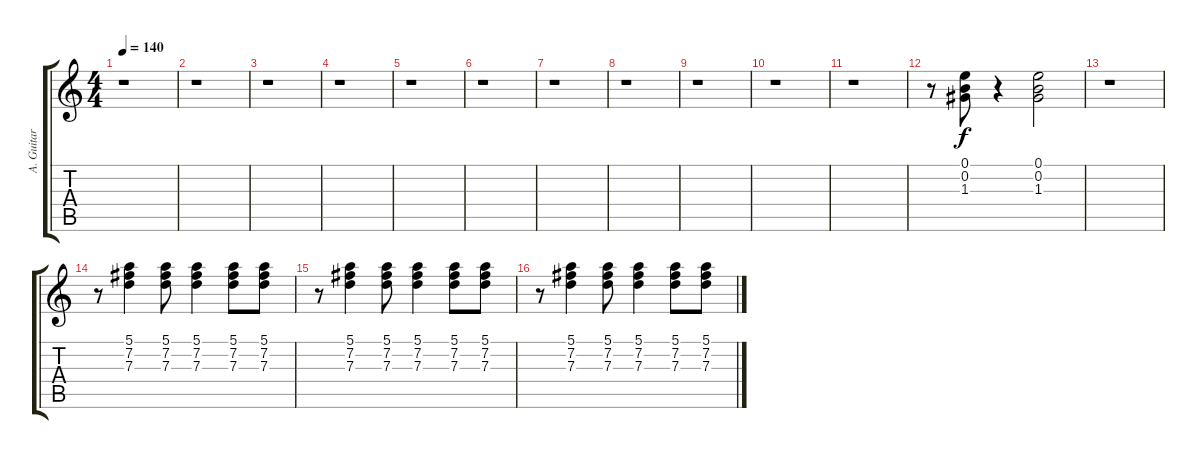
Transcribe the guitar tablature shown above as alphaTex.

\track ("A. Guitar III" "A. Guitar ") {instrument acousticguitarnylon}
\staff {score tabs}
\tuning (E4 B3 G3 D3 A2 E2) {hide}
\ts (4 4)
\tempo 140
\clef g2
\ks c
r.1{dy f} |
r.1 |
r.1 |
r.1 |
r.1 |
r.1 |
r.1 |
r.1 |
r.1 |
r.1 |
r.1 |
r.8 (0.1 0.2 1.3).8 r.4 (0.1 0.2 1.3).2 |
r.1 |
r.8 (5.1 7.2 7.3).4 (5.1 7.2 7.3).8 (5.1 7.2 7.3).4 (5.1 7.2 7.3).8 (5.1 7.2 7.3).8 |
r.8 (5.1 7.2 7.3).4 (5.1 7.2 7.3).8 (5.1 7.2 7.3).4 (5.1 7.2 7.3).8 (5.1 7.2 7.3).8 |
r.8 (5.1 7.2 7.3).4 (5.1 7.2 7.3).8 (5.1 7.2 7.3).4 (5.1 7.2 7.3).8 (5.1 7.2 7.3).8
